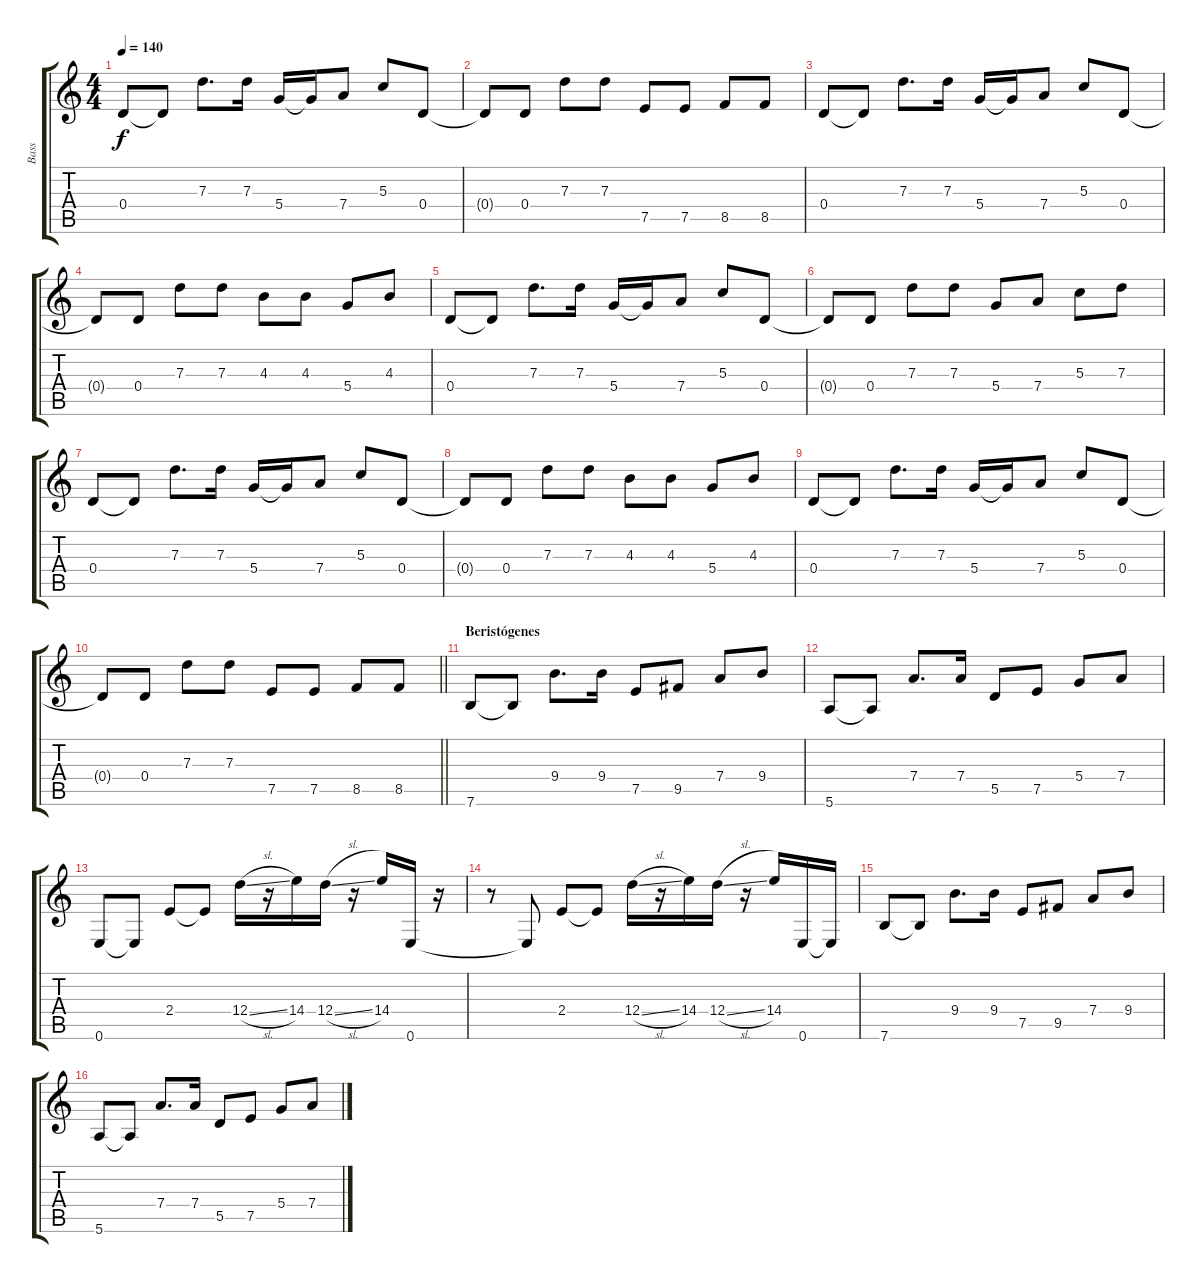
\track ("Bass" "Bass") {instrument electricbassfinger}
\staff {score tabs}
\tuning (E4 B3 G3 D3 A2 E2) {hide}
\ts (4 4)
\tempo 140
\clef g2
\ks c
0.4.8{dy f} 0.4{t}.8 7.3.8{d} 7.3.16 5.4.16 5.4{t}.16 7.4.8 5.3.8 0.4.8 |
0.4{t}.8 0.4.8 7.3.8 7.3.8 7.5.8 7.5.8 8.5.8 8.5.8 |
0.4.8 0.4{t}.8 7.3.8{d} 7.3.16 5.4.16 5.4{t}.16 7.4.8 5.3.8 0.4.8 |
0.4{t}.8 0.4.8 7.3.8 7.3.8 4.3.8 4.3.8 5.4.8 4.3.8 |
0.4.8 0.4{t}.8 7.3.8{d} 7.3.16 5.4.16 5.4{t}.16 7.4.8 5.3.8 0.4.8 |
0.4{t}.8 0.4.8 7.3.8 7.3.8 5.4.8 7.4.8 5.3.8 7.3.8 |
0.4.8 0.4{t}.8 7.3.8{d} 7.3.16 5.4.16 5.4{t}.16 7.4.8 5.3.8 0.4.8 |
0.4{t}.8 0.4.8 7.3.8 7.3.8 4.3.8 4.3.8 5.4.8 4.3.8 |
0.4.8 0.4{t}.8 7.3.8{d} 7.3.16 5.4.16 5.4{t}.16 7.4.8 5.3.8 0.4.8 |
\barLineRight lightlight
0.4{t}.8 0.4.8 7.3.8 7.3.8 7.5.8 7.5.8 8.5.8 8.5.8 |
\section ("" "Beristógenes")
7.6.8 7.6{t}.8 9.4.8{d} 9.4.16 7.5.8 9.5.8 7.4.8 9.4.8 |
5.6.8 5.6{t}.8 7.4.8{d} 7.4.16 5.5.8 7.5.8 5.4.8 7.4.8 |
0.6.8 0.6{t}.8 2.4.8 2.4{t}.8 12.4{sl}.16 r.16 14.4.16 12.4{sl}.16 r.16 14.4.16 0.6.16 r.16 |
r.8 0.6{t}.8 2.4.8 2.4{t}.8 12.4{sl}.16 r.16 14.4.16 12.4{sl}.16 r.16 14.4.16 0.6.16 0.6{t}.16 |
7.6.8 7.6{t}.8 9.4.8{d} 9.4.16 7.5.8 9.5.8 7.4.8 9.4.8 |
5.6.8 5.6{t}.8 7.4.8{d} 7.4.16 5.5.8 7.5.8 5.4.8 7.4.8
